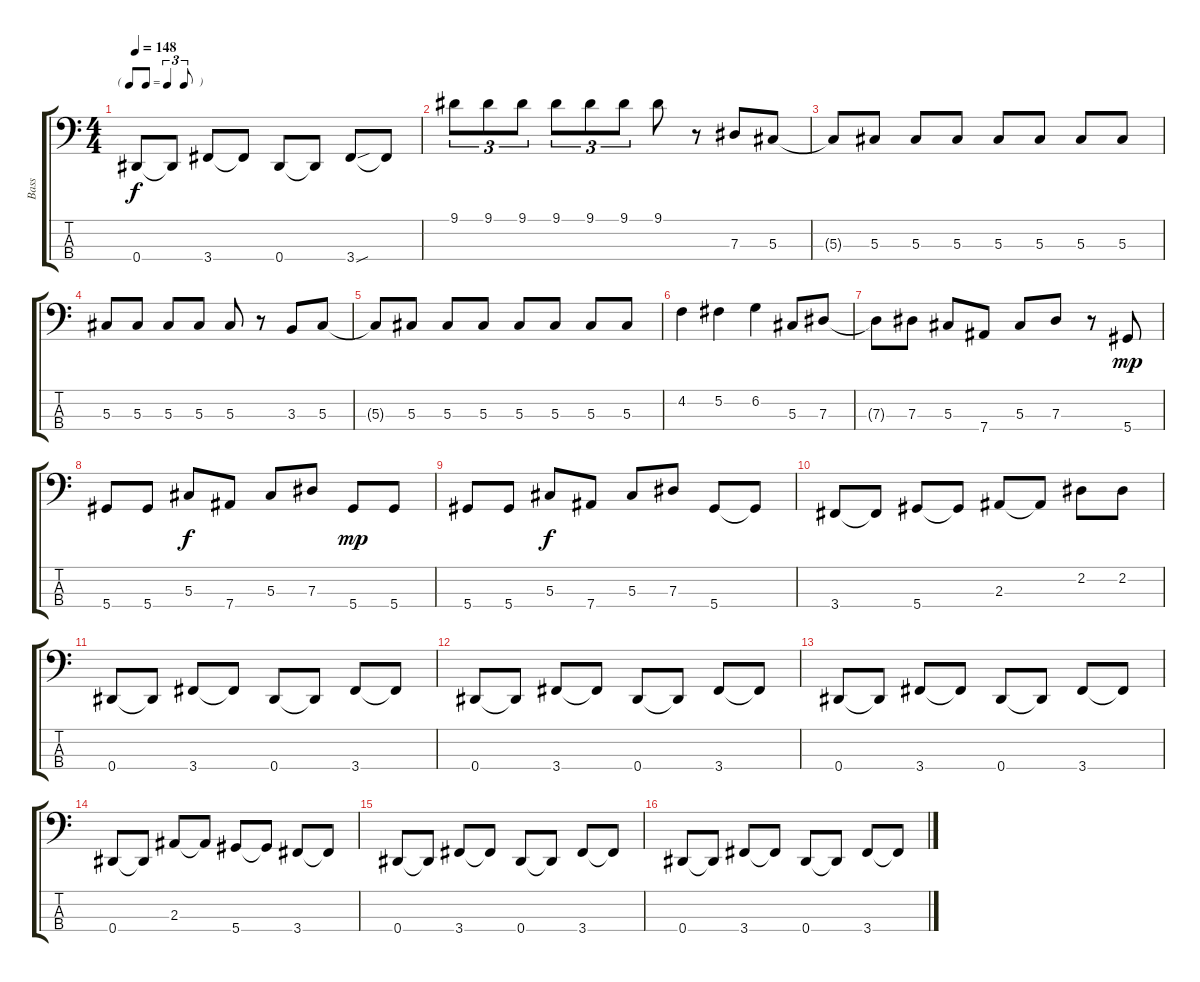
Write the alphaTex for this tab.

\track ("Bass" "Bass") {instrument electricbassfinger}
\staff {score tabs}
\tuning (Gb2 Db2 Ab1 Eb1) {hide}
\ts (4 4)
\tf triplet8th
\tempo 148
\clef f4
\ks c
0.4.8{dy f} 0.4{t}.8 3.4.8 3.4{t}.8 0.4.8 0.4{t}.8 3.4{sou}.8 3.4{t}.8 |
9.1.8{tu (3 2)} 9.1.8{tu (3 2)} 9.1.8{tu (3 2)} 9.1.8{tu (3 2)} 9.1.8{tu (3 2)} 9.1.8{tu (3 2)} 9.1.8 r.8 7.3.8 5.3.8 |
5.3{t}.8 5.3.8 5.3.8 5.3.8 5.3.8 5.3.8 5.3.8 5.3.8 |
5.3.8 5.3.8 5.3.8 5.3.8 5.3.8 r.8 3.3.8 5.3.8 |
5.3{t}.8 5.3.8 5.3.8 5.3.8 5.3.8 5.3.8 5.3.8 5.3.8 |
4.2.4 5.2.4 6.2.4 5.3.8 7.3.8 |
7.3{t}.8 7.3.8 5.3.8 7.4.8 5.3.8 7.3.8 r.8 5.4.8{dy mp} |
5.4.8 5.4.8 5.3.8{dy f} 7.4.8 5.3.8 7.3.8 5.4.8{dy mp} 5.4.8 |
5.4.8 5.4.8 5.3.8{dy f} 7.4.8 5.3.8 7.3.8 5.4.8 5.4{t}.8 |
3.4.8 3.4{t}.8 5.4.8 5.4{t}.8 2.3.8 2.3{t}.8 2.2.8 2.2.8 |
0.4.8 0.4{t}.8 3.4.8 3.4{t}.8 0.4.8 0.4{t}.8 3.4.8 3.4{t}.8 |
0.4.8 0.4{t}.8 3.4.8 3.4{t}.8 0.4.8 0.4{t}.8 3.4.8 3.4{t}.8 |
0.4.8 0.4{t}.8 3.4.8 3.4{t}.8 0.4.8 0.4{t}.8 3.4.8 3.4{t}.8 |
0.4.8 0.4{t}.8 2.3.8 2.3{t}.8 5.4.8 5.4{t}.8 3.4.8 3.4{t}.8 |
0.4.8 0.4{t}.8 3.4.8 3.4{t}.8 0.4.8 0.4{t}.8 3.4.8 3.4{t}.8 |
0.4.8 0.4{t}.8 3.4.8 3.4{t}.8 0.4.8 0.4{t}.8 3.4.8 3.4{t}.8
